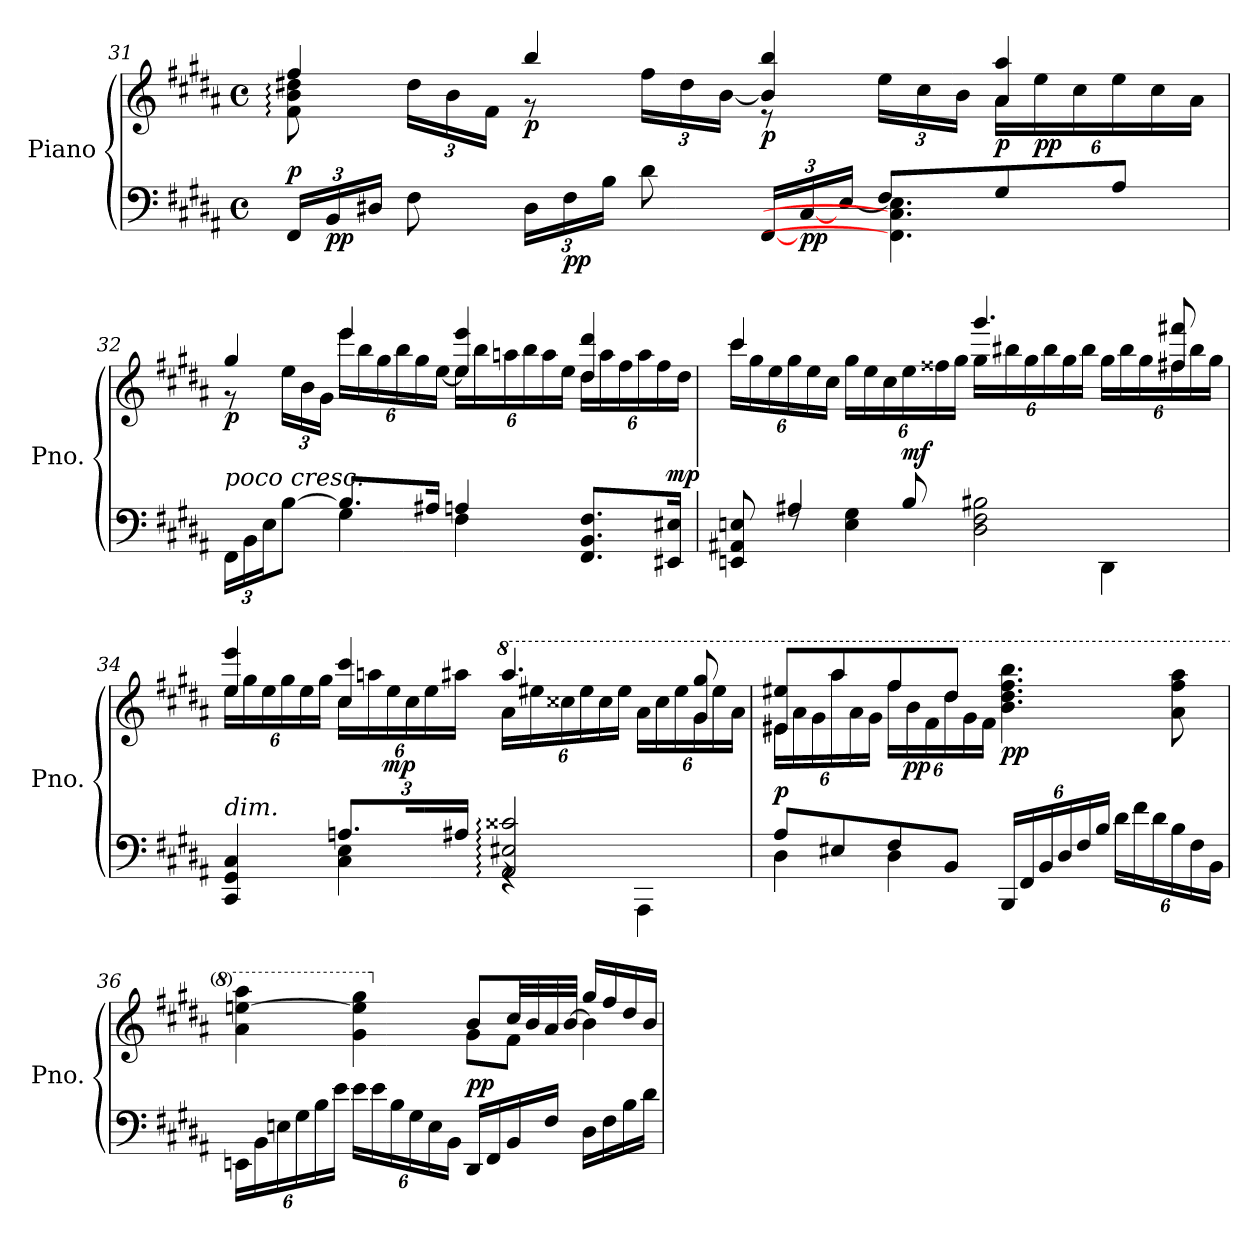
**kern	**kern	**dynam
*part1	*part1	*part1
*staff2	*staff1	*staff1/2
*I"Piano	*	*
*I'Pno.	*	*
*clefF4	*clefG2	*
*k[f#c#g#d#a#]	*k[f#c#g#d#a#]	*
*M4/4	*M4/4	*
*met(c)	*met(c)	*
*Xbrackettup	*	*
=31	=31	=31
*^	*^	*
!	!	!	!	!LO:DY:a=2
24FF#/LL	2rEEyy	4ff#/	8f#\: 8b\: 8dd#X\:	p
!	!	!	!	!LO:DY:b=2
24BB/	.	.	.	pp
24D#X/JJ	.	.	.	.
*	*	*	*Xbrackettup	*
8F#\	.	.	24dd#\LL	.
.	.	.	24b\	.
.	.	.	24f#\JJ	.
!	!	!	!	!LO:DY:b
24D#\LL	.	4bb/	8r	p
!	!	!	!	!LO:DY:b=2
24F#\	.	.	.	pp
24B\JJ	.	.	.	.
8d#\	.	.	24ff#\LL	.
.	.	.	24dd#\	.
.	.	.	[24b\JJ	.
!	!	!	!	!LO:DY:b
[24FF#/LL	8rEEyy	4b/] 4bb/	8r	p
!	!	!	!	!LO:DY:b=2
[24C#/	.	.	.	pp
[24E/JJ	.	.	.	.
8F#/L	4.FF#\] 4.C#\] 4.E\]	.	24ee\LL	.
.	.	.	24cc#\	.
.	.	.	24b\JJ	.
!	!	!	!	!LO:DY:b
8G#/	.	4a#/ 4aa#/	24a#\LL	p
!	!	!	!	!LO:DY:b
.	.	.	24ee\	pp
.	.	.	24cc#\	.
8A#/J	.	.	24ee\	.
.	.	.	24cc#\	.
.	.	.	24a#\JJ	.
!!LO:LB:g=z	!!
=32	=32	=32	=32	=32
!LO:TX:a:i:t=poco cresc.	!	!	!	!
!	!	!	!	!LO:DY:b
24FF#\LL	4rFFFyy	4gg#/	8r	p
24BB\	.	.	.	.
24E\J	.	.	.	.
[8B\J	.	.	24ee\LL	.
.	.	.	24b\	.
.	.	.	24g#\JJ	.
8.B/L]	4G#\	4eee/	24eee\LL	.
.	.	.	24bb\	.
.	.	.	24gg#\	.
.	.	.	24bb\	.
.	.	.	24gg#\	.
16A#X/Jk	.	.	.	.
.	.	.	[24ee\JJ	.
4An/	4F#:\	4ee/ 4eee/	24ee\LL]	.
.	.	.	24bb\	.
.	.	.	24aan\	.
.	.	.	24bb\	.
.	.	.	24aa\	.
.	.	.	24ee\JJ	.
8.FF#/ 8.BB/ 8.F#/L	4rCCyy	4dd#/ 4ddd#/	24dd#\LL	.
.	.	.	24aa\	.
.	.	.	24ff#\	.
.	.	.	24aa\	.
.	.	.	24ff#\	.
!	!	!	!	!LO:DY:a=2
16EE#X/ 16E#X/Jk	.	.	.	mp
.	.	.	24dd#\JJ	.
!!LO:LB:g=z	!!
=33	=33	=33	=33	=33
8EEn/ 8AA#X/ 8En/	8rCCyy	4ccc#/	24ccc#\LL	.
.	.	.	24gg#\	.
.	.	.	24ee\	.
4A#X/	8rF	.	24gg#\	.
.	.	.	24ee\	.
.	.	.	24cc#\JJ	.
.	4E\ 4G#\	4rcccyy	24gg#\LL	.
.	.	.	24ee\	.
.	.	.	24cc#\	.
!	!	!	!	!LO:DY:b
8B/	.	.	24ee\	mf
.	.	.	24ff##X\	.
.	.	.	24gg#\JJ	.
2D#\ 2F#\ 2B#X\	4rGGyy	4.ggg#/	24gg#\LL	.
.	.	.	24bb#X\	.
.	.	.	24gg#\	.
.	.	.	24bb#\	.
.	.	.	24gg#\	.
.	.	.	24bb#\JJ	.
.	4DD#\	.	24gg#\LL	.
.	.	.	24bb#\	.
.	.	.	24gg#\	.
.	.	8ff#X/ 8fff#X/	24ff#\	.
.	.	.	24bb#\	.
.	.	.	24gg#\JJ	.
!!LO:LB:g=z	!!
=34	=34	=34	=34	=34
!LO:TX:a:i:t=dim.	!	!	!	!
4CC#/ 4GG#/ 4C#/	4rAAAyy	4ee/ 4eee/	24ee\LL	.
.	.	.	24gg#\	.
.	.	.	24ee\	.
.	.	.	24gg#\	.
.	.	.	24ee\	.
.	.	.	24gg#\JJ	.
*brackettup	*	*	*	*
12.An/L	4C#\ 4E\	4cc#/ 4ccc#/	24cc#\LL	.
.	.	.	24aan\	.
!	!	!	!	!LO:DY:b
.	.	.	24ee\	mp
24ryy	.	.	24cc#\	.
24ryy	.	.	24ee\	.
24A#X/Jk	.	.	24aa#X\JJ	.
*	*	*8va	*	*
2AA#/: 2E#X/: 2c##X/:	4rGG	4.aaa#/	24aa#\LL	.
.	.	.	24eee#X\	.
.	.	.	24ccc##X\	.
.	.	.	24eee#\	.
.	.	.	24ccc##\	.
.	.	.	24eee#\JJ	.
.	4AAA#\	.	24aa#\LL	.
.	.	.	24ccc##\	.
.	.	.	24eee#\	.
.	.	8gg#/ 8ggg#/	24gg#\	.
.	.	.	24eee#\	.
.	.	.	24aa#\JJ	.
=35	=35	=35	=35	=35
!	!	!	!	!LO:DY:a=2
8A#/L	4D#\	8ee#X/ 8eee#X/L	24ee#\LL	p
.	.	.	24aa#\	.
.	.	.	24gg#\	.
8E#X/	.	8aaa#/	24aaa#\	.
.	.	.	24aa#\	.
.	.	.	24gg#\JJ	.
8F#/	4D#\	8fff#/	24fff#\LL	.
!	!	!	!	!LO:DY:b
.	.	.	24bb\	pp
.	.	.	24ff#\	.
8BB/J	.	8ddd#/J	24ddd#\	.
.	.	.	24gg#\	.
.	.	.	24ff#\JJ	.
*Xbrackettup	*	*	*	*
!	!	!	!	!LO:DY:b
24BBB/LL	2rAAAyy	4.bb\ 4.ddd#\ 4.fff#\ 4.bbb\	2ryy	pp
24FF#/	.	.	.	.
24BB/	.	.	.	.
24D#/	.	.	.	.
24F#/	.	.	.	.
24B/JJ	.	.	.	.
24d#\LL	.	.	.	.
24f#\	.	.	.	.
24d#\	.	.	.	.
24B\	.	8aa#\ 8fff#\ 8aaa#\	.	.
24F#\	.	.	.	.
24BB\JJ	.	.	.	.
*v	*v	*	*	*
!!LO:LB:g=z	!!
=36	=36	=36	=36
24EEn\LL	4aa#\ [4eeen\ 4aaa#\	2reyy	.
24BB\	.	.	.
24En\	.	.	.
24G#\	.	.	.
24B\	.	.	.
24e\JJ	.	.	.
24e\LL	4gg#\ 4eee\] 4ggg#\	.	.
24e\	.	.	.
24B\	.	.	.
24G#\	.	.	.
24E\	.	.	.
24BB\JJ	.	.	.
*	*X8va	*	*
!	!	!	!LO:DY:a=2
16DD#/LL	8b/L	8g#\L	pp
16FF#/	.	.	.
16BB/	32cc#/LL	8f#\J	.
.	32b/	.	.
16F#/JJ	32a#/	.	.
.	[32b/JJJ	.	.
16D#\LL	16gg#/LL	4b\]	.
16F#\	16ff#/	.	.
16B\	16dd#/	.	.
16d#\JJ	16b/JJ	.	.
*	*v	*v	*
=	=	=
*-	*-	*-
